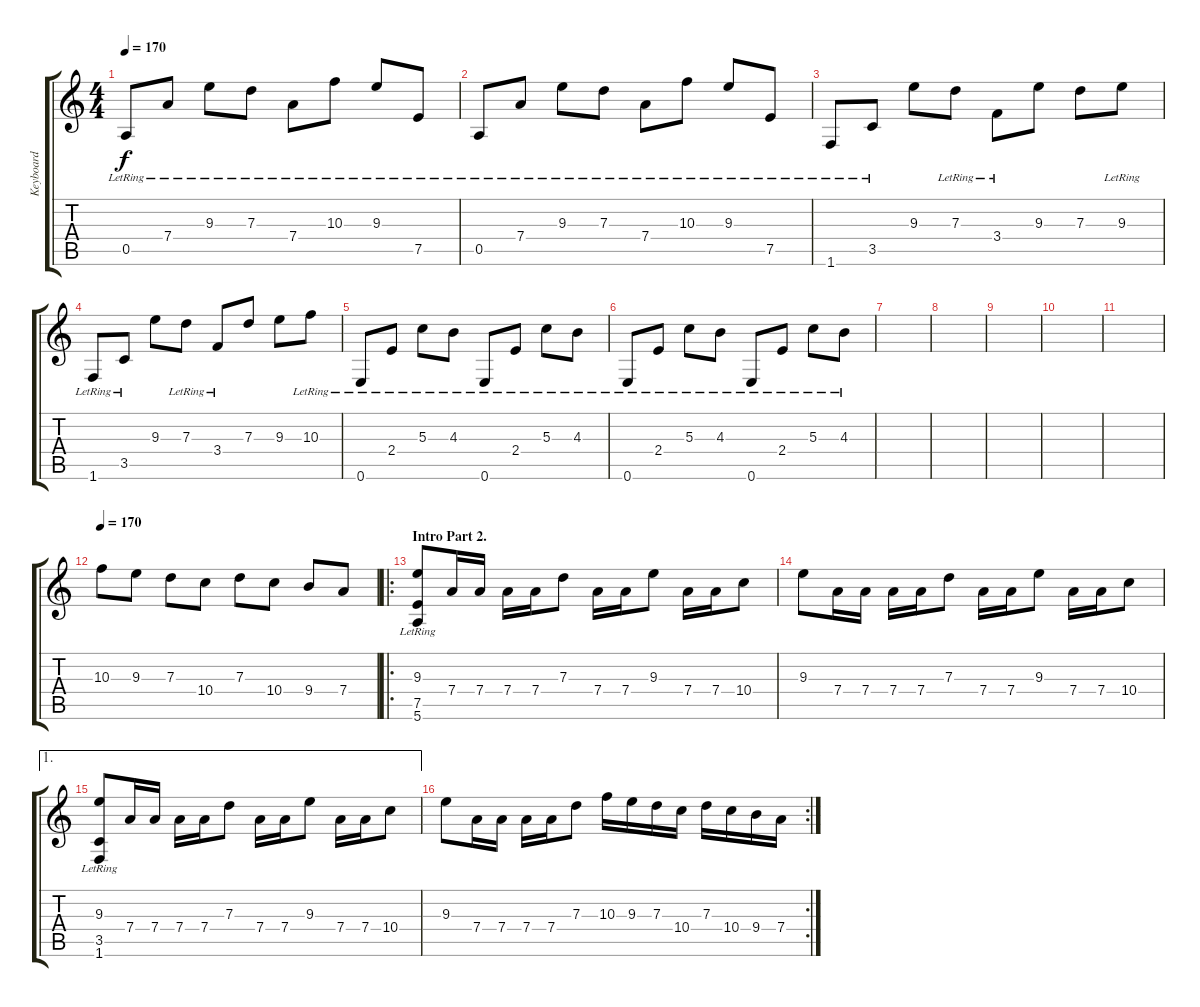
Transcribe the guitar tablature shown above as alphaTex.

\track ("Keyboard" "Keyboard") {instrument harpsichord}
\staff {score tabs}
\tuning (E5 B4 G4 D4 A3 E3) {hide}
\ts (4 4)
\tempo 170
\clef g2
\ks c
0.5{lr}.8{dy f} 7.4{lr}.8 9.3{lr}.8 7.3{lr}.8 7.4{lr}.8 10.3{lr}.8 9.3{lr}.8 7.5{lr}.8 |
0.5{lr}.8 7.4{lr}.8 9.3{lr}.8 7.3{lr}.8 7.4{lr}.8 10.3{lr}.8 9.3{lr}.8 7.5{lr}.8 |
1.6{lr}.8 3.5{lr}.8 9.3.8 7.3{lr}.8 3.4{lr}.8 9.3.8 7.3.8 9.3{lr}.8 |
1.6{lr}.8 3.5{lr}.8 9.3.8 7.3{lr}.8 3.4{lr}.8 7.3.8 9.3.8 10.3{lr}.8 |
0.6{lr}.8 2.4{lr}.8 5.3{lr}.8 4.3{lr}.8 0.6{lr}.8 2.4{lr}.8 5.3{lr}.8 4.3{lr}.8 |
0.6{lr}.8 2.4{lr}.8 5.3{lr}.8 4.3{lr}.8 0.6{lr}.8 2.4{lr}.8 5.3{lr}.8 4.3{lr}.8 |
|
|
|
|
|
\tempo 170
10.3.8 9.3.8 7.3.8 10.4.8 7.3.8 10.4.8 9.4.8 7.4.8 |
\ro
\section ("" "Intro Part 2.")
(9.3 7.5{lr} 5.6{lr}).8 7.4.16 7.4.16 7.4.16 7.4.16 7.3.8 7.4.16 7.4.16 9.3.8 7.4.16 7.4.16 10.4.8 |
9.3.8 7.4.16 7.4.16 7.4.16 7.4.16 7.3.8 7.4.16 7.4.16 9.3.8 7.4.16 7.4.16 10.4.8 |
\ae 1
(9.3 3.5{lr} 1.6{lr}).8 7.4.16 7.4.16 7.4.16 7.4.16 7.3.8 7.4.16 7.4.16 9.3.8 7.4.16 7.4.16 10.4.8 |
\rc 2
9.3.8 7.4.16 7.4.16 7.4.16 7.4.16 7.3.8 10.3.16 9.3.16 7.3.16 10.4.16 7.3.16 10.4.16 9.4.16 7.4.16
